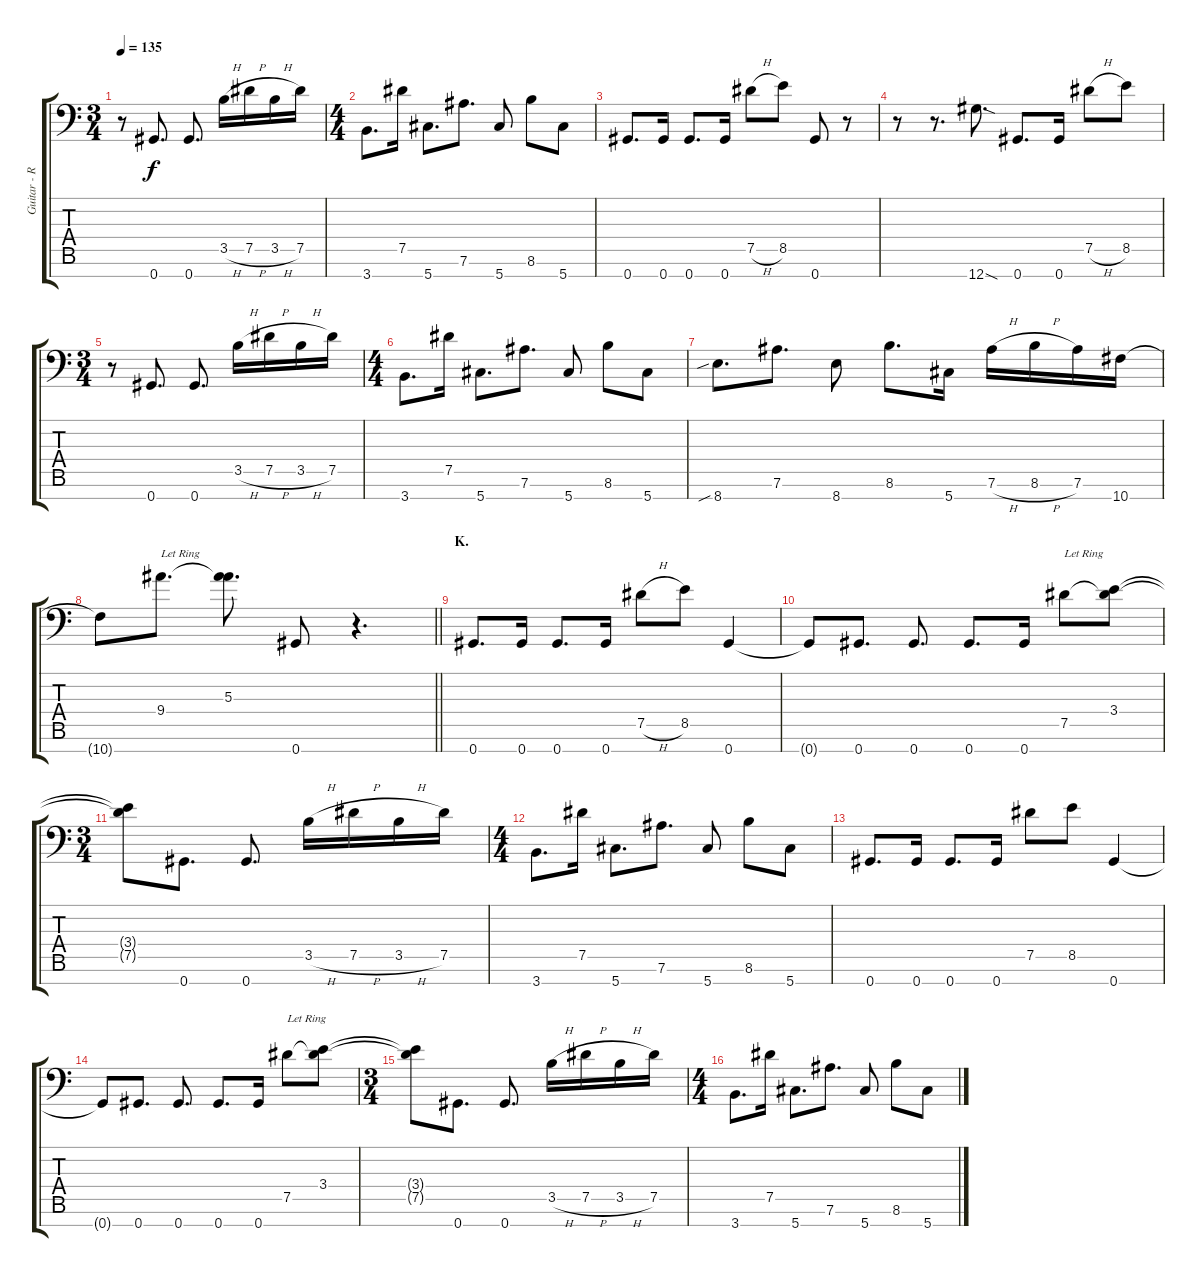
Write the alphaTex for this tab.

\track ("Guitar - Right" "Guitar - R") {instrument distortionguitar}
\staff {score tabs}
\tuning (Eb4 Bb3 F3 Db3 Ab2 Eb2 Ab1) {hide}
\ts (3 4)
\tempo 135
\clef f4
\ks c
r.8{dy f} 0.7.8{d} 0.7.8{d} 3.5{h}.16 7.5{h}.16 3.5{h}.16 7.5.16 |
\ts (4 4)
3.7.8{d} 7.5.16 5.7.8{d} 7.6.8{d} 5.7.8 8.6.8 5.7.8 |
0.7.8{d} 0.7.16 0.7.8{d} 0.7.16 7.5{h}.8 8.5.8 0.7.8 r.8 |
r.8 r.8{d} 12.7{sod}.8{d} 0.7.8{d} 0.7.16 7.5{h}.8 8.5.8 |
\ts (3 4)
r.8 0.7.8{d} 0.7.8{d} 3.5{h}.16 7.5{h}.16 3.5{h}.16 7.5.16 |
\ts (4 4)
3.7.8{d} 7.5.16 5.7.8{d} 7.6.8{d} 5.7.8 8.6.8 5.7.8 |
8.7{sib}.8{d} 7.6.8{d} 8.7.8 8.6.8{d} 5.7.16 7.6{h}.16 8.6{h}.16 7.6.16 10.7.16 |
\barLineRight lightlight
10.7{t}.8 9.4.8{d txt "Let Ring"} (5.3 9.4{t}).8{d} 0.7.8 r.4{d} |
\section ("" "K.")
0.7.8{d} 0.7.16 0.7.8{d} 0.7.16 7.5{h}.8 8.5.8 0.7.4 |
0.7{t}.8 0.7.8{d} 0.7.8{d} 0.7.8{d} 0.7.16 7.5.8{txt "Let Ring"} (3.4 7.5{t}).8 |
\ts (3 4)
(3.4{t} 7.5{t}).8 0.7.8{d} 0.7.8{d} 3.5{h}.16 7.5{h}.16 3.5{h}.16 7.5.16 |
\ts (4 4)
3.7.8{d} 7.5.16 5.7.8{d} 7.6.8{d} 5.7.8 8.6.8 5.7.8 |
0.7.8{d} 0.7.16 0.7.8{d} 0.7.16 7.5.8 8.5.8 0.7.4 |
0.7{t}.8 0.7.8{d} 0.7.8{d} 0.7.8{d} 0.7.16 7.5.8{txt "Let Ring"} (3.4 7.5{t}).8 |
\ts (3 4)
(3.4{t} 7.5{t}).8 0.7.8{d} 0.7.8{d} 3.5{h}.16 7.5{h}.16 3.5{h}.16 7.5.16 |
\ts (4 4)
3.7.8{d} 7.5.16 5.7.8{d} 7.6.8{d} 5.7.8 8.6.8 5.7.8
